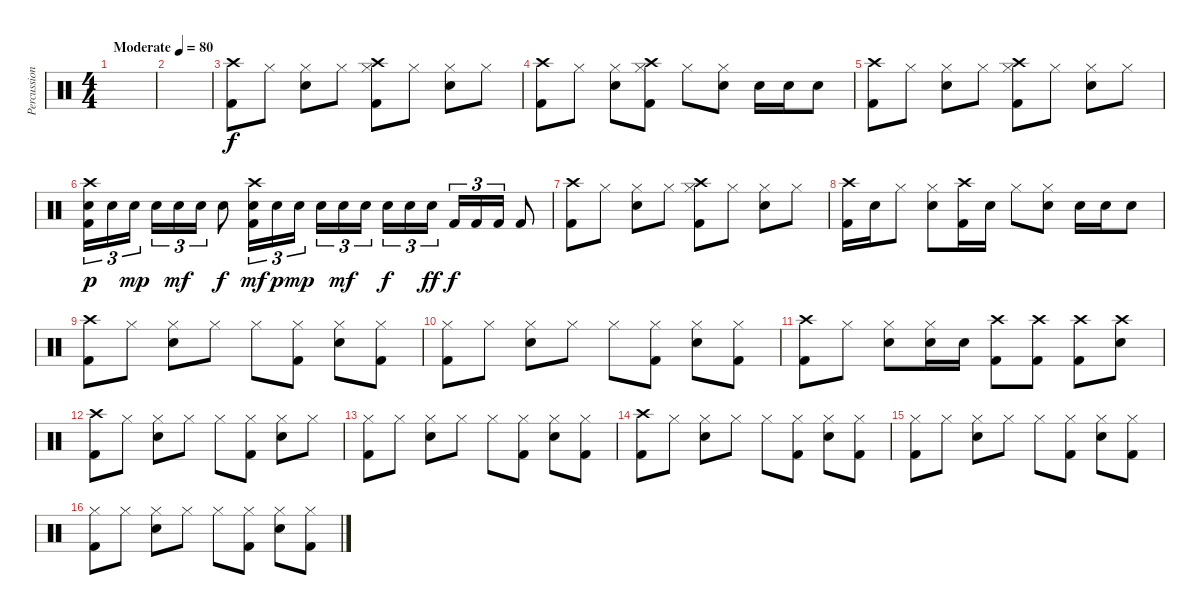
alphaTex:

\track ("Percussion" "Percussion") {instrument percussion}
\staff {score}
\articulation defaults
\ts (4 4)
\tempo (80 "Moderate")
\clef neutral
\ks c
|
|
("Crash high (hit)" "Kick (hit) 2").8 "Hi-Hat (closed)".8 ("Hi-Hat (closed)" "Snare (hit) 2").8 "Hi-Hat (closed)".8 ("Crash high (hit)" "Hi-Hat (closed)" "Kick (hit) 2").8 "Hi-Hat (closed)".8 ("Hi-Hat (closed)" "Snare (hit) 2").8 "Hi-Hat (closed)".8 |
("Crash high (hit)" "Kick (hit) 2").8 "Hi-Hat (closed)".8 ("Hi-Hat (closed)" "Snare (hit) 2").8 ("Crash high (hit)" "Hi-Hat (closed)" "Kick (hit) 2").8 "Hi-Hat (closed)".8 ("Hi-Hat (closed)" "Snare (hit) 2").8 "Snare (hit) 2".16 "Snare (hit) 2".16 "Snare (hit) 2".8 |
("Crash high (hit)" "Kick (hit) 2").8 "Hi-Hat (closed)".8 ("Hi-Hat (closed)" "Snare (hit) 2").8 "Hi-Hat (closed)".8 ("Crash high (hit)" "Hi-Hat (closed)" "Kick (hit) 2").8 "Hi-Hat (closed)".8 ("Hi-Hat (closed)" "Snare (hit) 2").8 "Hi-Hat (closed)".8 |
("Crash high (hit)" "Snare (hit) 2" "Kick (hit) 2").16{tu (3 2) dy p} "Snare (hit) 2".16{tu (3 2)} "Snare (hit) 2".16{tu (3 2) dy mp beam splitsecondary} "Snare (hit) 2".16{tu (3 2)} "Snare (hit) 2".16{tu (3 2) dy mf} "Snare (hit) 2".16{tu (3 2)} "Snare (hit) 2".8{dy f} ("Crash high (hit)" "Snare (hit) 2" "Kick (hit) 2").16{tu (3 2) dy mf} "Snare (hit) 2".16{tu (3 2) dy p} "Snare (hit) 2".16{tu (3 2) dy mp} "Snare (hit) 2".16{tu (3 2)} "Snare (hit) 2".16{tu (3 2) dy mf} "Snare (hit) 2".16{tu (3 2) beam splitsecondary} "Snare (hit) 2".16{tu (3 2) dy f} "Snare (hit) 2".16{tu (3 2)} "Snare (hit) 2".16{tu (3 2) dy ff} "Kick (hit) 2".16{tu (3 2) dy f} "Kick (hit) 2".16{tu (3 2)} "Kick (hit) 2".16{tu (3 2)} "Kick (hit) 2".8 |
("Crash high (hit)" "Kick (hit) 2").8 "Hi-Hat (closed)".8 ("Hi-Hat (closed)" "Snare (hit) 2").8 "Hi-Hat (closed)".8 ("Crash high (hit)" "Hi-Hat (closed)" "Kick (hit) 2").8 "Hi-Hat (closed)".8 ("Hi-Hat (closed)" "Snare (hit) 2").8 "Hi-Hat (closed)".8 |
("Crash high (hit)" "Kick (hit) 2").16 "Snare (hit) 2".16 "Hi-Hat (closed)".8 ("Hi-Hat (closed)" "Snare (hit) 2").8 ("Crash high (hit)" "Kick (hit) 2").16 "Snare (hit) 2".16 "Hi-Hat (closed)".8 ("Hi-Hat (closed)" "Snare (hit) 2").8 "Snare (hit) 2".16 "Snare (hit) 2".16 "Snare (hit) 2".8 |
("Crash high (hit)" "Kick (hit) 2").8 "Hi-Hat (closed)".8 ("Hi-Hat (closed)" "Snare (hit) 2").8 "Hi-Hat (closed)".8 "Hi-Hat (closed)".8 ("Hi-Hat (closed)" "Kick (hit) 2").8 ("Hi-Hat (closed)" "Snare (hit) 2").8 ("Hi-Hat (closed)" "Kick (hit) 2").8 |
("Hi-Hat (closed)" "Kick (hit) 2").8 "Hi-Hat (closed)".8 ("Hi-Hat (closed)" "Snare (hit) 2").8 "Hi-Hat (closed)".8 "Hi-Hat (closed)".8 ("Hi-Hat (closed)" "Kick (hit) 2").8 ("Hi-Hat (closed)" "Snare (hit) 2").8 ("Hi-Hat (closed)" "Kick (hit) 2").8 |
("Crash high (hit)" "Kick (hit) 2").8 "Hi-Hat (closed)".8 ("Hi-Hat (closed)" "Snare (hit) 2").8 ("Hi-Hat (closed)" "Snare (hit) 2").16 "Snare (hit) 2".16 ("Crash high (hit)" "Kick (hit) 2").8 ("Crash high (hit)" "Kick (hit) 2").8 ("Crash high (hit)" "Kick (hit) 2").8 ("Crash high (hit)" "Snare (hit) 2").8 |
("Crash high (hit)" "Kick (hit) 2").8 "Hi-Hat (closed)".8 ("Hi-Hat (closed)" "Snare (hit) 2").8 "Hi-Hat (closed)".8 "Hi-Hat (closed)".8 ("Hi-Hat (closed)" "Kick (hit) 2").8 ("Hi-Hat (closed)" "Snare (hit) 2").8 "Hi-Hat (closed)".8 |
("Hi-Hat (closed)" "Kick (hit) 2").8 "Hi-Hat (closed)".8 ("Hi-Hat (closed)" "Snare (hit) 2").8 "Hi-Hat (closed)".8 "Hi-Hat (closed)".8 ("Hi-Hat (closed)" "Kick (hit) 2").8 ("Hi-Hat (closed)" "Snare (hit) 2").8 ("Hi-Hat (closed)" "Kick (hit) 2").8 |
("Crash high (hit)" "Kick (hit) 2").8 "Hi-Hat (closed)".8 ("Hi-Hat (closed)" "Snare (hit) 2").8 "Hi-Hat (closed)".8 "Hi-Hat (closed)".8 ("Hi-Hat (closed)" "Kick (hit) 2").8 ("Hi-Hat (closed)" "Snare (hit) 2").8 ("Hi-Hat (closed)" "Kick (hit) 2").8 |
("Hi-Hat (closed)" "Kick (hit) 2").8 "Hi-Hat (closed)".8 ("Hi-Hat (closed)" "Snare (hit) 2").8 "Hi-Hat (closed)".8 "Hi-Hat (closed)".8 ("Hi-Hat (closed)" "Kick (hit) 2").8 ("Hi-Hat (closed)" "Snare (hit) 2").8 ("Hi-Hat (closed)" "Kick (hit) 2").8 |
("Hi-Hat (closed)" "Kick (hit) 2").8 "Hi-Hat (closed)".8 ("Hi-Hat (closed)" "Snare (hit) 2").8 "Hi-Hat (closed)".8 "Hi-Hat (closed)".8 ("Hi-Hat (closed)" "Kick (hit) 2").8 ("Hi-Hat (closed)" "Snare (hit) 2").8 ("Hi-Hat (closed)" "Kick (hit) 2").8
